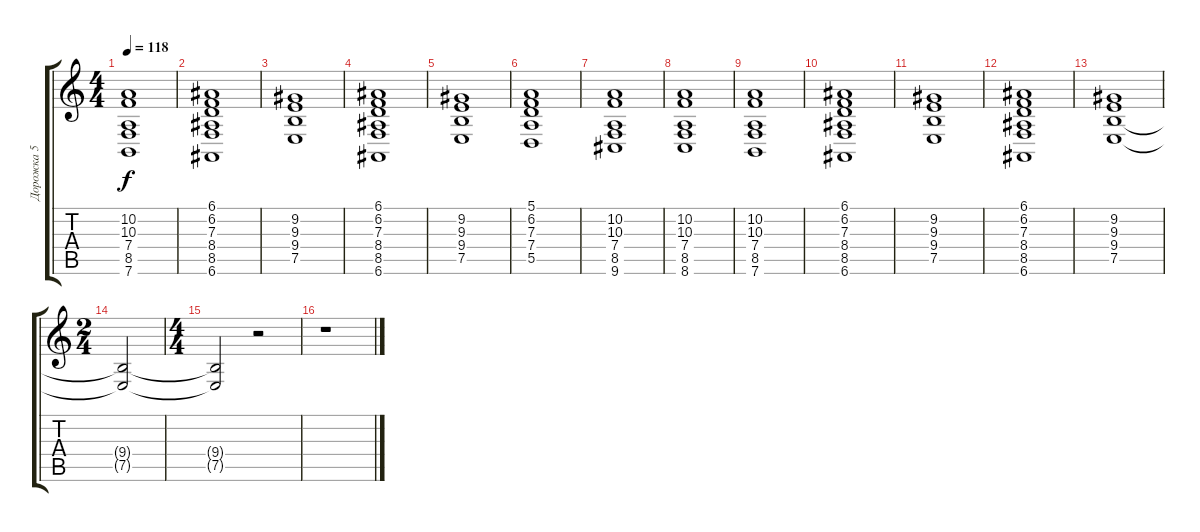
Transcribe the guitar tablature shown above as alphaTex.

\track ("Дорожка 5" "Дорожка 5") {instrument stringensemble1}
\staff {score tabs}
\tuning (E4 B3 G3 D3 A2 E2) {hide}
\ts (4 4)
\tempo 118
\clef g2
\ks c
(10.2 10.3 7.4 8.5 7.6).1{dy f} |
(6.1 6.2 7.3 8.4 8.5 6.6).1 |
(9.2 9.3 9.4 7.5).1 |
(6.1 6.2 7.3 8.4 8.5 6.6).1 |
(9.2 9.3 9.4 7.5).1 |
(5.1 6.2 7.3 7.4 5.5).1 |
(10.2 10.3 7.4 8.5 9.6).1 |
(10.2 10.3 7.4 8.5 8.6).1 |
(10.2 10.3 7.4 8.5 7.6).1 |
(6.1 6.2 7.3 8.4 8.5 6.6).1 |
(9.2 9.3 9.4 7.5).1 |
(6.1 6.2 7.3 8.4 8.5 6.6).1 |
(9.2 9.3 9.4 7.5).1 |
\ts (2 4)
(9.4{t} 7.5{t}).2 |
\ts (4 4)
(9.4{t} 7.5{t}).2 r.2 |
r.1
